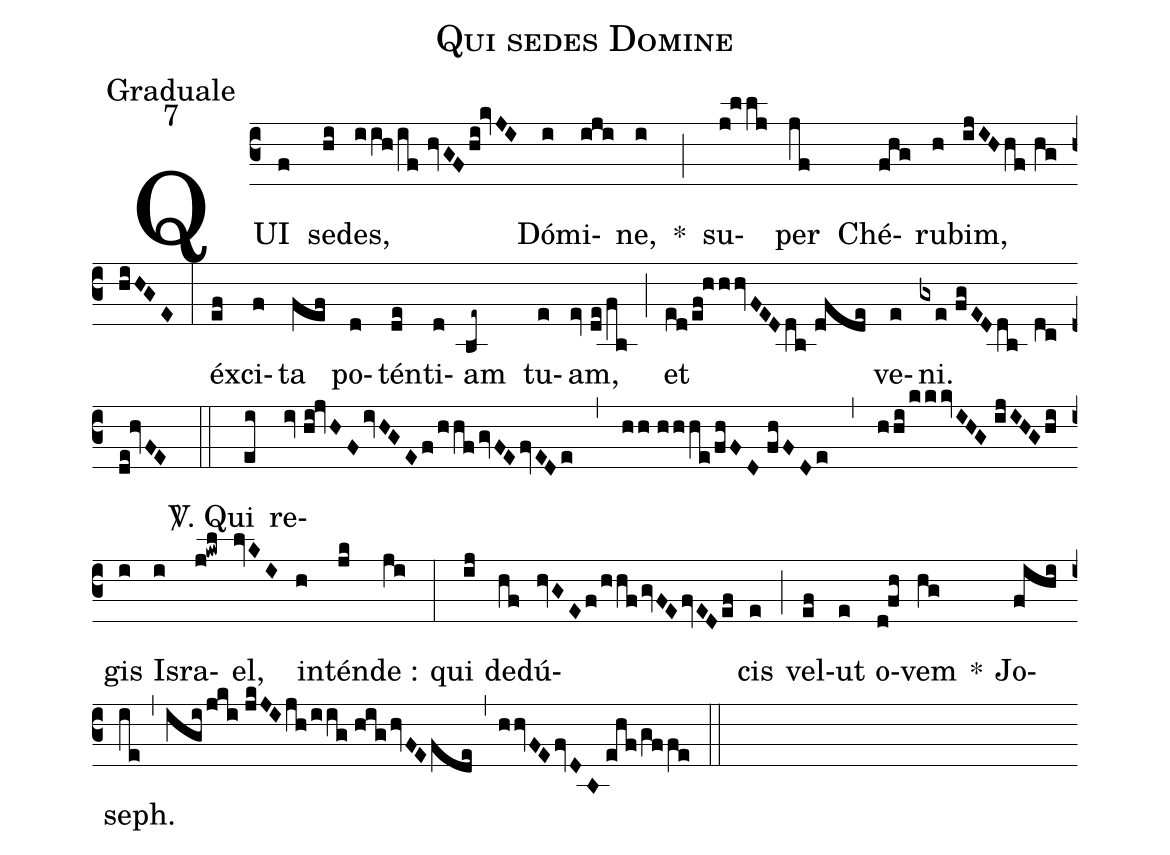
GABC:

name:Qui sedes Domine;
office-part:Graduale;
mode:7;
%%
(c3) QUI(f) se(hi)des,(iih/if//hvGFhi!kvJI) Dó(i)mi(iji)ne,(i) *(;) su(j!llj)per(jf) Ché(fhg)ru(h)bim,(ijIHhf//hg/hiHGE) (:) éx(ef)ci(f)ta(fef) po(d)tén(de)ti(d)am(be~) tu(e)am,(ev//de/fb) (;) et(ed/ef!hhhvFEDdb//dfde) ve(e)ni.(gxe//fgEDdb dc/de!hvFE) (::)
<sp>V/</sp>. Qui(ei) re(iv//hi!jvHFivHGEf/hhfgvFEfvEDe,hh//hhhe/fhFD//fhFDe,hhi/kkkvIHG//ijIHGhi)gis(i) Is(i)ra(j!kwl)el,(lvKI) in(h)tén(jk)de :(ji) (:) qui(ij) de(hf)dú(hvGEf/hhfgvFEfvEDef)cis(e) (;) vel(ef)ut(e) o(d!fh)vem(hg) *() Jo(fihi)seph.(ie,igijki//jkJIjh/iig//highvFEfde,hhvFEfvD[ull:0]B//ehf/gffe) (::)
